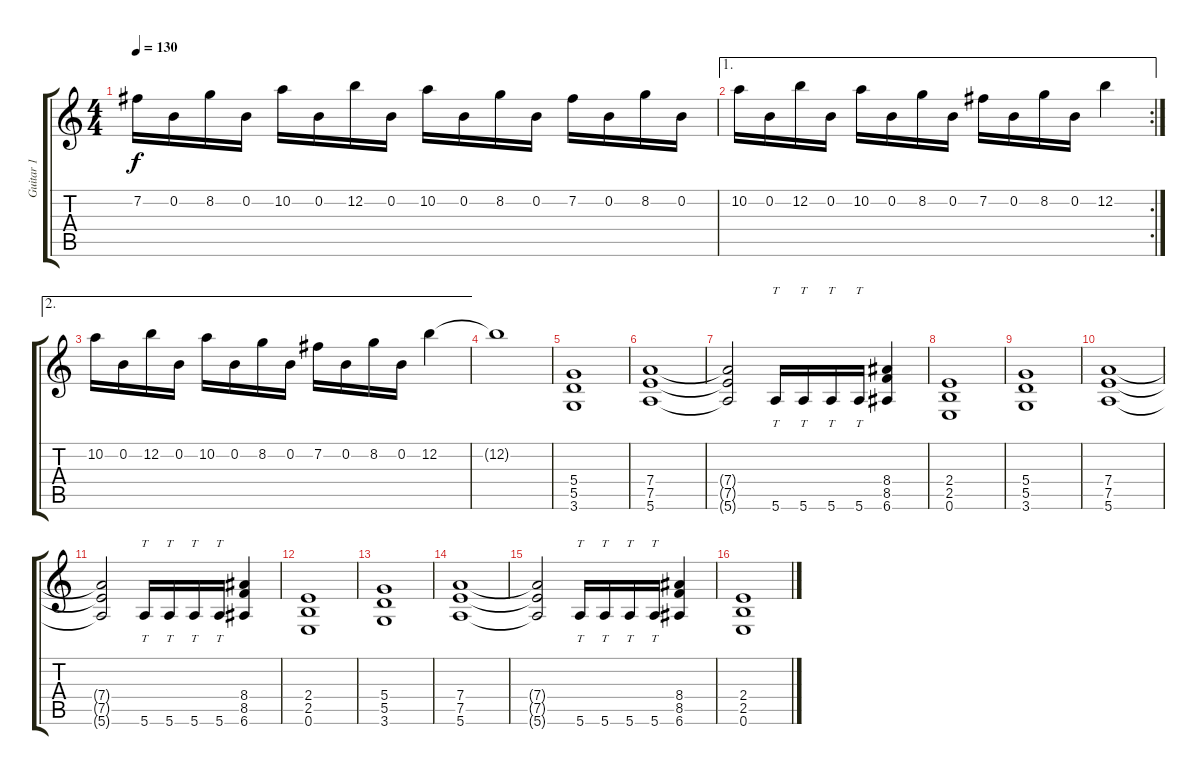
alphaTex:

\track ("Guitar 1" "Guitar 1") {instrument distortionguitar}
\staff {score tabs}
\tuning (E4 B3 G3 D3 A2 E2) {hide}
\ts (4 4)
\tempo 130
\clef g2
\ks c
7.2.16{dy f} 0.2.16 8.2.16 0.2.16 10.2.16 0.2.16 12.2.16 0.2.16 10.2.16 0.2.16 8.2.16 0.2.16 7.2.16 0.2.16 8.2.16 0.2.16 |
\ae 1
\rc 2
10.2.16 0.2.16 12.2.16 0.2.16 10.2.16 0.2.16 8.2.16 0.2.16 7.2.16 0.2.16 8.2.16 0.2.16 12.2.4 |
\ae 2
10.2.16 0.2.16 12.2.16 0.2.16 10.2.16 0.2.16 8.2.16 0.2.16 7.2.16 0.2.16 8.2.16 0.2.16 12.2.4{volume 6} |
12.2{t}.1 |
(5.4 5.5 3.6).1{volume 10 instrument distortionguitar} |
(7.4 7.5 5.6).1 |
(7.4{t} 7.5{t} 5.6{t}).2 5.6.16{tt} 5.6.16{tt} 5.6.16{tt} 5.6.16{tt} (8.4 8.5 6.6).4 |
(2.4 2.5 0.6).1 |
(5.4 5.5 3.6).1 |
(7.4 7.5 5.6).1 |
(7.4{t} 7.5{t} 5.6{t}).2 5.6.16{tt} 5.6.16{tt} 5.6.16{tt} 5.6.16{tt} (8.4 8.5 6.6).4 |
(2.4 2.5 0.6).1 |
(5.4 5.5 3.6).1 |
(7.4 7.5 5.6).1 |
(7.4{t} 7.5{t} 5.6{t}).2 5.6.16{tt} 5.6.16{tt} 5.6.16{tt} 5.6.16{tt} (8.4 8.5 6.6).4 |
(2.4 2.5 0.6).1
